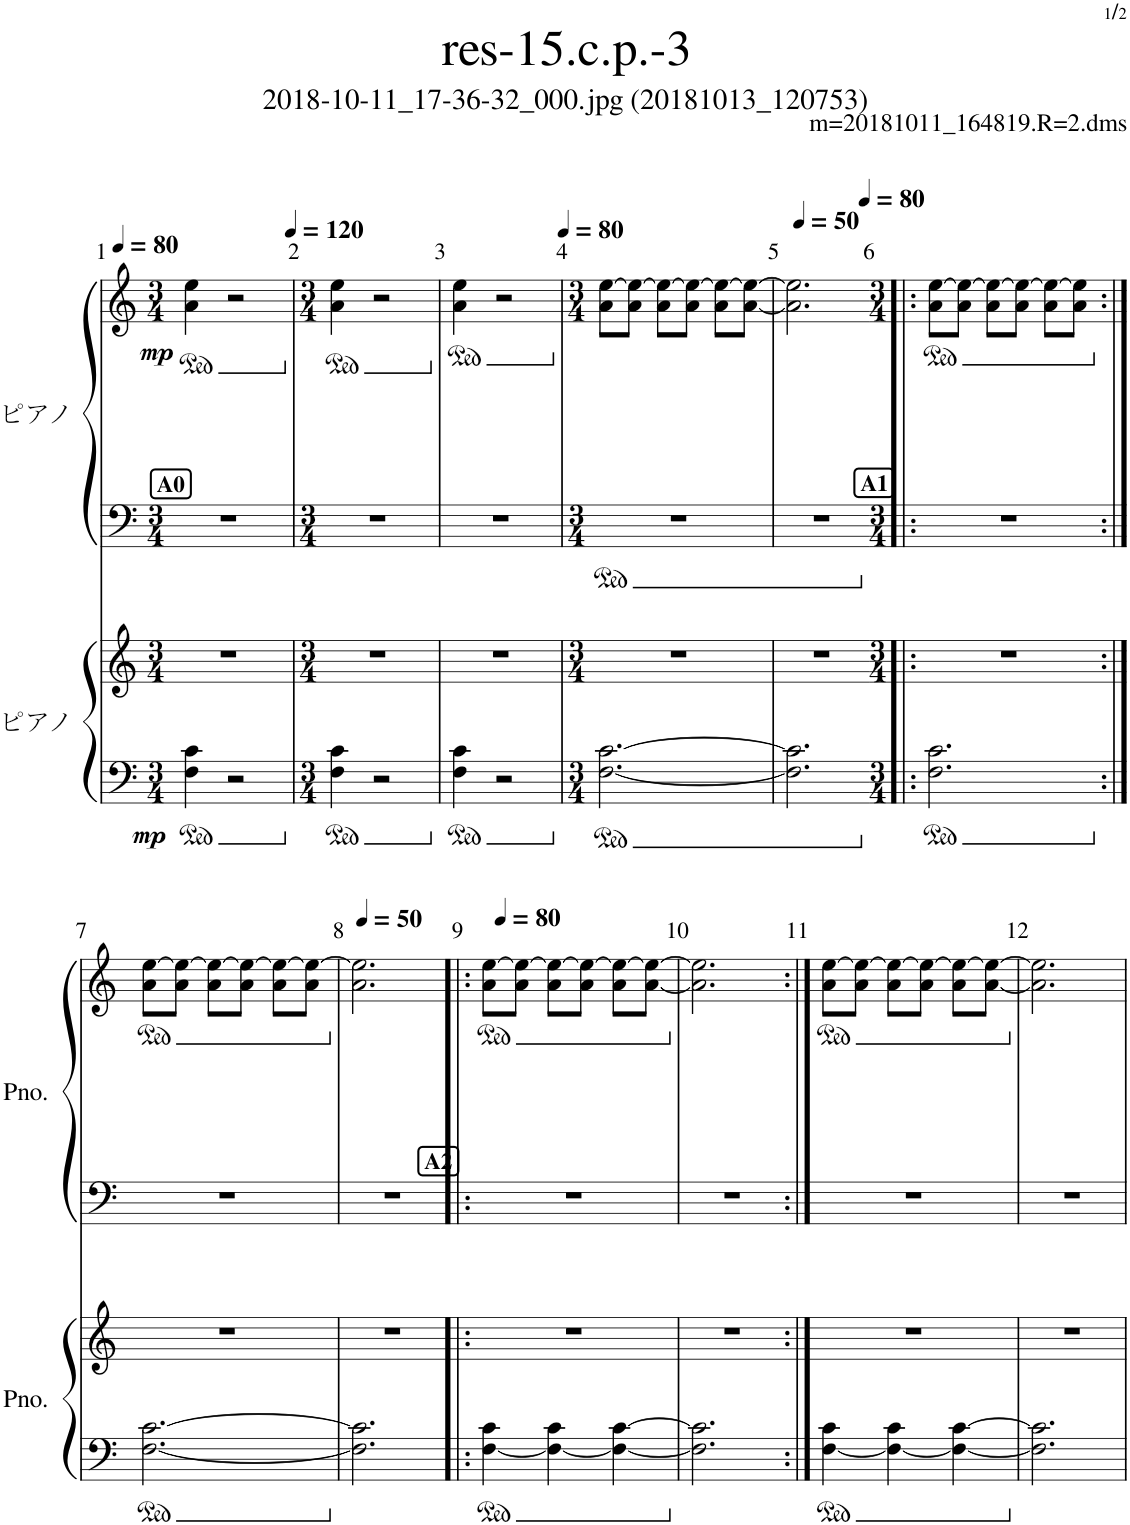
**kern	**kern	**dynam	**kern	**kern	**dynam
*part2	*part2	*part2	*part1	*part1	*part1
*staff4	*staff3	*staff3/4	*staff2	*staff1	*staff1/2
*I"ピアノ	*	*	*I"ピアノ	*	*
*clefF4	*clefG2	*	*clefF4	*clefG2	*
*k[]	*k[]	*	*k[]	*k[]	*
*M3/4	*M3/4	*	*M3/4	*M3/4	*
*MM80	*MM80	*	*MM80	*MM80	*
*	*	*	*	*ped	*
!!LO:REH:place=s1:b:B:cj:fs=11:t=A0
=1	=1	=1	=1	=1	=1
!	!	!LO:DY:b=2	!	!	!LO:DY:b
4F\ 4c\	2.r	mp	2.r	4a\ 4ee\	mp
2r	.	.	.	2r	.
=2	=2	=2	=2	=2	=2
*M3/4	*M3/4	*	*M3/4	*M3/4	*
*	*	*	*	*Xped	*
*	*	*	*	*ped	*
*	*	*	*	*MM120	*
4F\ 4c\	2.r	.	2.r	4a\ 4ee\	.
2r	.	.	.	2r	.
=3	=3	=3	=3	=3	=3
*	*	*	*	*Xped	*
*	*	*	*	*ped	*
4F\ 4c\	2.r	.	2.r	4a\ 4ee\	.
2r	.	.	.	2r	.
=4	=4	=4	=4	=4	=4
*M3/4	*M3/4	*	*M3/4	*M3/4	*
*	*	*	*	*Xped	*
*	*	*	*	*MM80	*
[2.F\ [2.c\	2.r	.	2.r	8a\ [8ee\L	.
.	.	.	.	8a\ 8ee\_J	.
.	.	.	.	8a\ 8ee\_L	.
.	.	.	.	8a\ 8ee\_J	.
.	.	.	.	8a\ 8ee\_L	.
.	.	.	.	[8a\ 8ee\_J	.
=5	=5	=5	=5	=5	=5
*	*	*	*	*MM50	*
2.F\] 2.c\]	2.r	.	2.r	2.a\] 2.ee\]	.
=6!|:	=6!|:	=6!|:	=6!|:	=6!|:	=6!|:
!!LO:REH:place=s1:b:B:cj:fs=11:t=A1
*M3/4	*M3/4	*	*M3/4	*M3/4	*
*	*	*	*	*ped	*
*	*	*	*	*MM80	*
2.F\ 2.c\	2.r	.	2.r	8a\ [8ee\L	.
.	.	.	.	8a\ 8ee\_J	.
.	.	.	.	8a\ 8ee\_L	.
.	.	.	.	8a\ 8ee\_J	.
.	.	.	.	8a\ 8ee\_L	.
.	.	.	.	8a\ 8ee\]J	.
!!LO:LB:g=z
=7:|!	=7:|!	=7:|!	=7:|!	=7:|!	=7:|!
*	*	*	*	*Xped	*
*	*	*	*	*ped	*
[2.F\ [2.c\	2.r	.	2.r	8a\ [8ee\L	.
.	.	.	.	8a\ 8ee\_J	.
.	.	.	.	8a\ 8ee\_L	.
.	.	.	.	8a\ 8ee\_J	.
.	.	.	.	8a\ 8ee\_L	.
.	.	.	.	8a\ 8ee\_J	.
=8	=8	=8	=8	=8	=8
*	*	*	*	*Xped	*
*	*	*	*	*MM50	*
2.F\] 2.c\]	2.r	.	2.r	2.a\ 2.ee\]	.
=9!|:	=9!|:	=9!|:	=9!|:	=9!|:	=9!|:
!!LO:REH:place=s1:b:B:cj:fs=11:t=A2
*	*	*	*	*ped	*
*	*	*	*	*MM80	*
[4F\ 4c\	2.r	.	2.r	8a\ [8ee\L	.
.	.	.	.	8a\ 8ee\_J	.
4F\_ 4c\	.	.	.	8a\ 8ee\_L	.
.	.	.	.	8a\ 8ee\_J	.
4F\_ [4c\	.	.	.	8a\ 8ee\_L	.
.	.	.	.	[8a\ 8ee\_J	.
=10	=10	=10	=10	=10	=10
*	*	*	*	*Xped	*
2.F\] 2.c\]	2.r	.	2.r	2.a\] 2.ee\]	.
=11:|!	=11:|!	=11:|!	=11:|!	=11:|!	=11:|!
*	*	*	*	*ped	*
[4F\ 4c\	2.r	.	2.r	8a\ [8ee\L	.
.	.	.	.	8a\ 8ee\_J	.
4F\_ 4c\	.	.	.	8a\ 8ee\_L	.
.	.	.	.	8a\ 8ee\_J	.
4F\_ [4c\	.	.	.	8a\ 8ee\_L	.
.	.	.	.	[8a\ 8ee\_J	.
=12	=12	=12	=12	=12	=12
*	*	*	*	*Xped	*
2.F\] 2.c\]	2.r	.	2.r	2.a\] 2.ee\]	.
=	=	=	=	=	=
*-	*-	*-	*-	*-	*-
